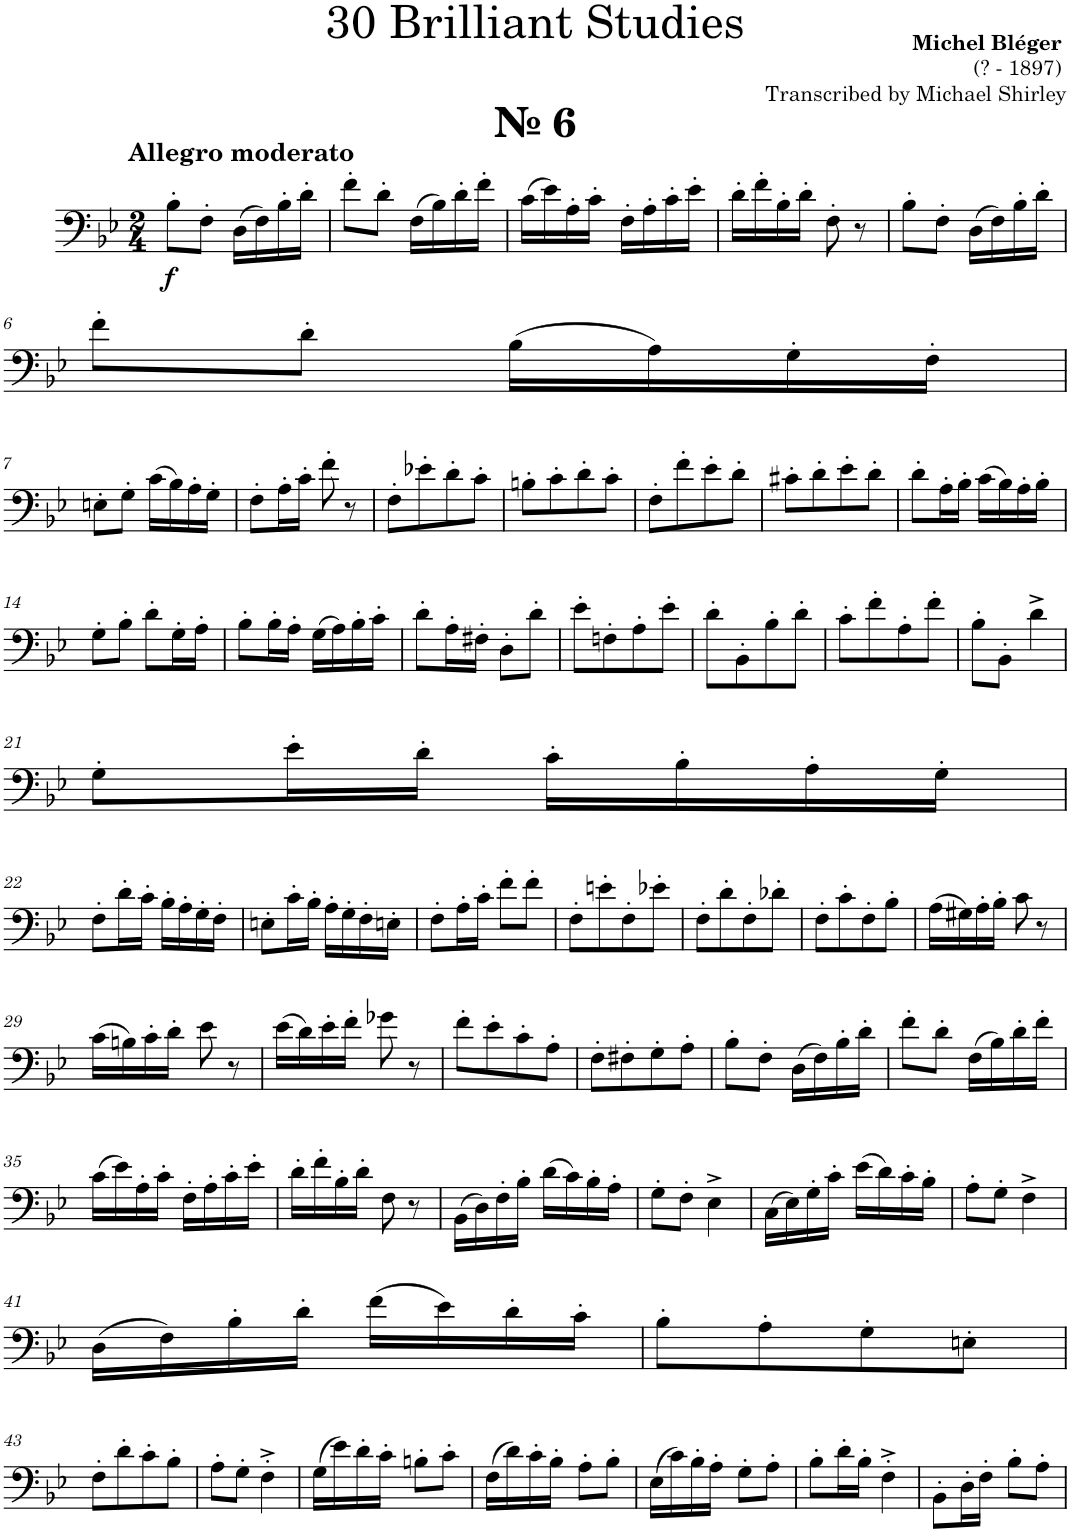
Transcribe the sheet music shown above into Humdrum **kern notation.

**kern	**dynam
*part1	*part1
*staff1	*staff1
*I"Trombone	*
*I'Tbn.	*
*clefF4	*
*k[b-e-]	*
*M2/4	*
=1	=1
!LO:TX:a:B:t=№ 6	!
!LO:TX:a:B:t=Allegro moderato	!
!	!LO:DY:b
8B-'\L	f
8F'\J	.
(16D\LL	.
16F\)	.
16B-'\	.
16d'\JJ	.
=2	=2
8f'\L	.
8d'\J	.
(16F\LL	.
16B-\)	.
16d'\	.
16f'\JJ	.
=3	=3
(16c\LL	.
16e-\)	.
16A'\	.
16c'\JJ	.
16F'\LL	.
16A'\	.
16c'\	.
16e-'\JJ	.
=4	=4
16d'\LL	.
16f'\	.
16B-'\	.
16d'\JJ	.
8F'\	.
8r	.
=5	=5
8B-'\L	.
8F'\J	.
(16D\LL	.
16F\)	.
16B-'\	.
16d'\JJ	.
!!LO:LB:g=z
=6	=6
8f'\L	.
8d'\J	.
(16B-\LL	.
16A\)	.
16G'\	.
16F'\JJ	.
!!LO:LB:g=z
=7	=7
8En'\L	.
8G'\J	.
(16c\LL	.
16B-\)	.
16A'\	.
16G'\JJ	.
=8	=8
8F'\L	.
16A'\L	.
16c'\JJ	.
8f'\	.
8r	.
=9	=9
8F'\L	.
8e-X'\	.
8d'\	.
8c'\J	.
=10	=10
8Bn'\L	.
8c'\	.
8d'\	.
8c'\J	.
=11	=11
8F'\L	.
8f'\	.
8e-'\	.
8d'\J	.
=12	=12
8c#X'\L	.
8d'\	.
8e-'\	.
8d'\J	.
=13	=13
8d'\L	.
16A'\L	.
16B-'\JJ	.
(16c\LL	.
16B-\)	.
16A'\	.
16B-'\JJ	.
!!LO:LB:g=z
=14	=14
8G'\L	.
8B-'\J	.
8d'\L	.
16G'\L	.
16A'\JJ	.
=15	=15
8B-'\L	.
16B-'\L	.
16A'\JJ	.
(16G\LL	.
16A\)	.
16B-'\	.
16c'\JJ	.
=16	=16
8d'\L	.
16A'\L	.
16F#X'\JJ	.
8D'\L	.
8d'\J	.
=17	=17
8e-'\L	.
8Fn'\	.
8A'\	.
8e-'\J	.
=18	=18
8d'\L	.
8BB-'\	.
8B-'\	.
8d'\J	.
=19	=19
8c'\L	.
8f'\	.
8A'\	.
8f'\J	.
=20	=20
8B-'\L	.
8BB-'\J	.
4d^\	.
!!LO:LB:g=z
=21	=21
8G'\L	.
16e-'\L	.
16d'\JJ	.
16c'\LL	.
16B-'\	.
16A'\	.
16G'\JJ	.
!!LO:LB:g=z
=22	=22
8F'\L	.
16d'\L	.
16c'\JJ	.
16B-'\LL	.
16A'\	.
16G'\	.
16F'\JJ	.
=23	=23
8En'\L	.
16c'\L	.
16B-'\JJ	.
16A'\LL	.
16G'\	.
16F'\	.
16En'\JJ	.
=24	=24
8F'\L	.
16A'\L	.
16c'\JJ	.
8f'\L	.
8f'\J	.
=25	=25
8F'\L	.
8en'\	.
8F'\	.
8e-X'\J	.
=26	=26
8F'\L	.
8d'\	.
8F'\	.
8d-X'\J	.
=27	=27
8F'\L	.
8c'\	.
8F'\	.
8B-'\J	.
=28	=28
(16A\LL	.
16G#X\)	.
16A'\	.
16B-'\JJ	.
8c\	.
8r	.
!!LO:LB:g=z
=29	=29
(16c\LL	.
16Bn\)	.
16c'\	.
16d'\JJ	.
8e-\	.
8r	.
=30	=30
(16e-\LL	.
16d\)	.
16e-'\	.
16f'\JJ	.
8g-X\	.
8r	.
=31	=31
8f'\L	.
8e-'\	.
8c'\	.
8A'\J	.
=32	=32
8F'\L	.
8F#X'\	.
8G'\	.
8A'\J	.
=33	=33
8B-'\L	.
8F'\J	.
(16D\LL	.
16F\)	.
16B-'\	.
16d'\JJ	.
=34	=34
8f'\L	.
8d'\J	.
(16F\LL	.
16B-\)	.
16d'\	.
16f'\JJ	.
!!LO:LB:g=z
=35	=35
(16c\LL	.
16e-\)	.
16A'\	.
16c'\JJ	.
16F'\LL	.
16A'\	.
16c'\	.
16e-'\JJ	.
=36	=36
16d'\LL	.
16f'\	.
16B-'\	.
16d'\JJ	.
8F\	.
8r	.
=37	=37
(16BB-\LL	.
16D\)	.
16F'\	.
16B-'\JJ	.
(16d\LL	.
16c\)	.
16B-'\	.
16A'\JJ	.
=38	=38
8G'\L	.
8F'\J	.
4E-^\	.
=39	=39
(16C\LL	.
16E-\)	.
16G'\	.
16c'\JJ	.
(16e-\LL	.
16d\)	.
16c'\	.
16B-'\JJ	.
=40	=40
8A'\L	.
8G'\J	.
4F^\	.
!!LO:LB:g=z
=41	=41
(16D\LL	.
16F\)	.
16B-'\	.
16d'\JJ	.
(16f\LL	.
16e-\)	.
16d'\	.
16c'\JJ	.
=42	=42
8B-'\L	.
8A'\	.
8G'\	.
8En'\J	.
!!LO:LB:g=z
=43	=43
8F'\L	.
8d'\	.
8c'\	.
8B-'\J	.
=44	=44
8A'\L	.
8G'\J	.
4F'^\	.
=45	=45
(16G\LL	.
16e-\)	.
16d'\	.
16c'\JJ	.
8Bn'\L	.
8c'\J	.
=46	=46
(16F\LL	.
16d\)	.
16c'\	.
16B-'\JJ	.
8A'\L	.
8B-'\J	.
=47	=47
(16E-\LL	.
16c\)	.
16B-'\	.
16A'\JJ	.
8G'\L	.
8A'\J	.
=48	=48
8B-'\L	.
16d'\L	.
16B-'\JJ	.
4F'^\	.
=49	=49
8BB-'\L	.
16D'\L	.
16F'\JJ	.
8B-'\L	.
8A'\J	.
=	=
*-	*-
